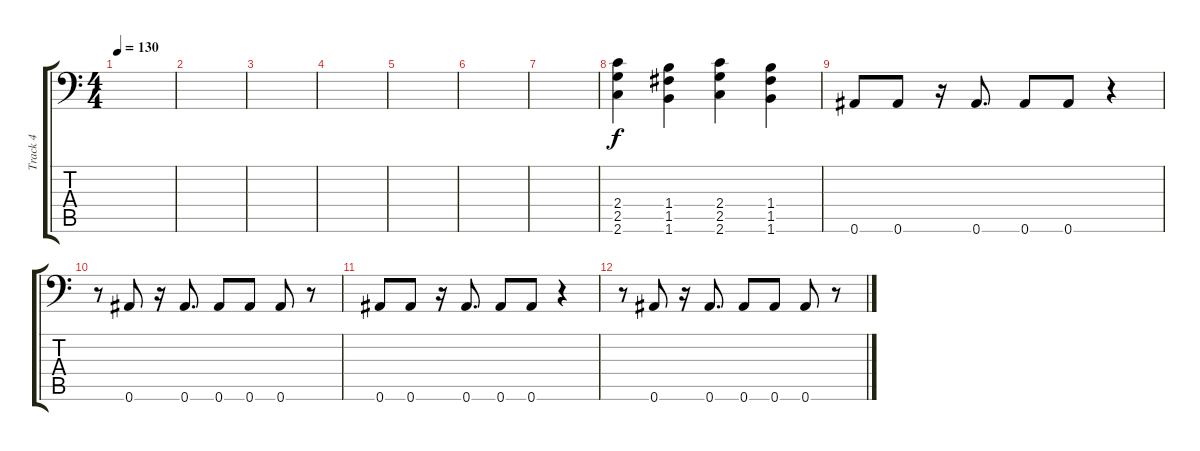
\track ("Track 4" "Track 4") {instrument distortionguitar}
\staff {score tabs}
\tuning (C4 G3 Eb3 Bb2 F2 Bb1) {hide}
\ts (4 4)
\tempo 130
\clef f4
\ks c
|
|
|
|
|
|
|
(2.4 2.5 2.6).4 (1.4 1.5 1.6).4 (2.4 2.5 2.6).4 (1.4 1.5 1.6).4 |
0.6.8 0.6.8 r.16 0.6.8{d} 0.6.8 0.6.8 r.4 |
r.8 0.6.8 r.16 0.6.8{d} 0.6.8 0.6.8 0.6.8 r.8 |
0.6.8 0.6.8 r.16 0.6.8{d} 0.6.8 0.6.8 r.4 |
r.8 0.6.8 r.16 0.6.8{d} 0.6.8 0.6.8 0.6.8 r.8
